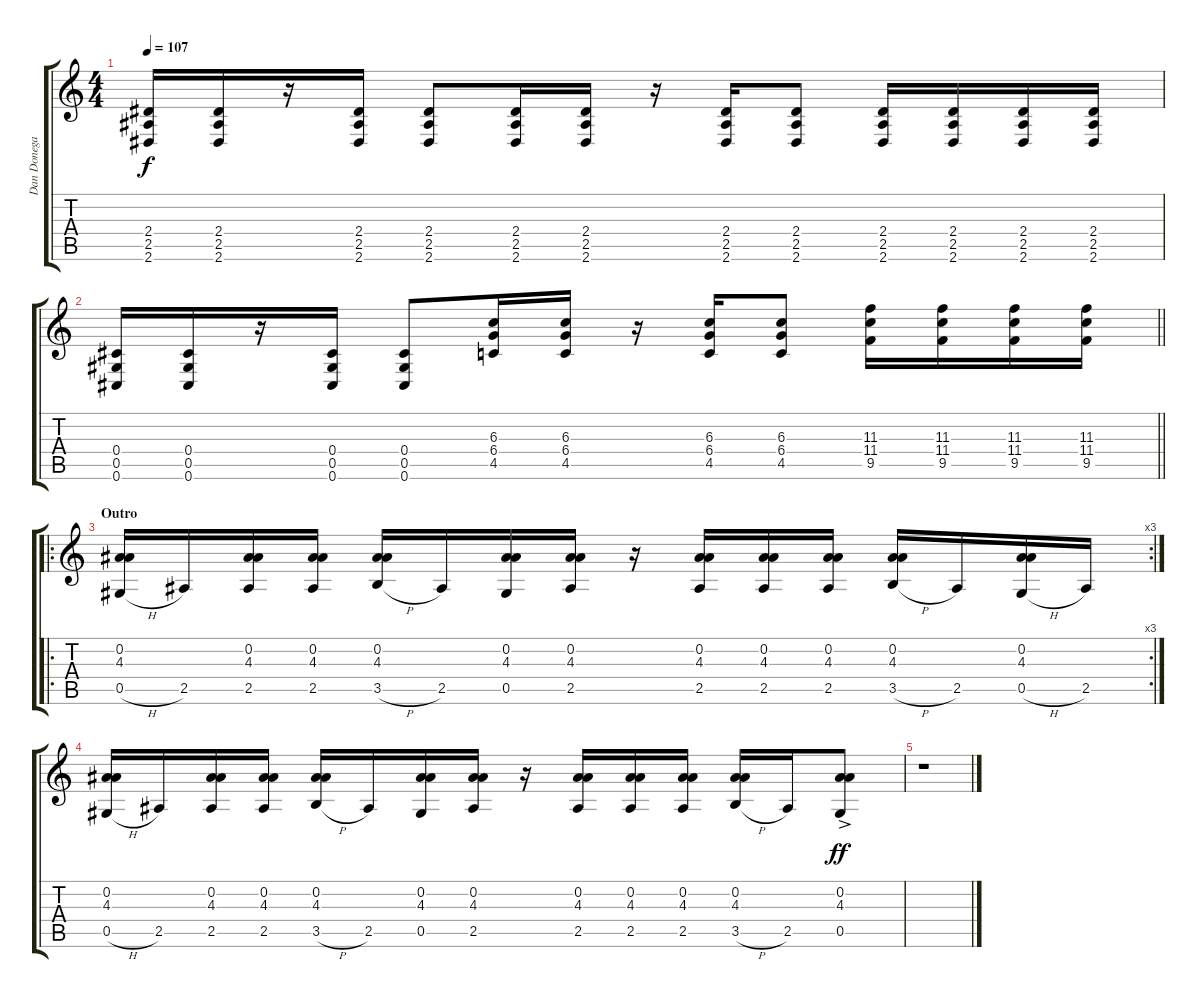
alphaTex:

\track ("Dan Donegan" "Dan Donega") {instrument distortionguitar}
\staff {score tabs}
\tuning (Eb4 Bb3 Gb3 Db3 Ab2 Db2) {hide}
\ts (4 4)
\tempo 107
\clef g2
\ks c
(2.4 2.5 2.6).16{dy f} (2.4 2.5 2.6).16 r.16 (2.4 2.5 2.6).16 (2.4 2.5 2.6).8 (2.4 2.5 2.6).16 (2.4 2.5 2.6).16 r.16 (2.4 2.5 2.6).16 (2.4 2.5 2.6).8 (2.4 2.5 2.6).16 (2.4 2.5 2.6).16 (2.4 2.5 2.6).16 (2.4 2.5 2.6).16 |
\barLineRight lightlight
(0.4 0.5 0.6).16 (0.4 0.5 0.6).16 r.16 (0.4 0.5 0.6).16 (0.4 0.5 0.6).8 (6.3 6.4 4.5).16 (6.3 6.4 4.5).16 r.16 (6.3 6.4 4.5).16 (6.3 6.4 4.5).8 (11.3 11.4 9.5).16 (11.3 11.4 9.5).16 (11.3 11.4 9.5).16 (11.3 11.4 9.5).16 |
\ro
\rc 3
\section ("" "Outro")
(0.2 4.3 0.5{h}).16 2.5.16 (0.2 4.3 2.5).16 (0.2 4.3 2.5).16 (0.2 4.3 3.5{h}).16 2.5.16 (0.2 4.3 0.5).16 (0.2 4.3 2.5).16 r.16 (0.2 4.3 2.5).16 (0.2 4.3 2.5).16 (0.2 4.3 2.5).16 (0.2 4.3 3.5{h}).16 2.5.16 (0.2 4.3 0.5{h}).16 2.5.16 |
(0.2 4.3 0.5{h}).16 2.5.16 (0.2 4.3 2.5).16 (0.2 4.3 2.5).16 (0.2 4.3 3.5{h}).16 2.5.16 (0.2 4.3 0.5).16 (0.2 4.3 2.5).16 r.16 (0.2 4.3 2.5).16 (0.2 4.3 2.5).16 (0.2 4.3 2.5).16 (0.2 4.3 3.5{h}).16 2.5.16 (0.2{ac} 4.3{ac} 0.5{ac}).8{dy ff} |
r.1
